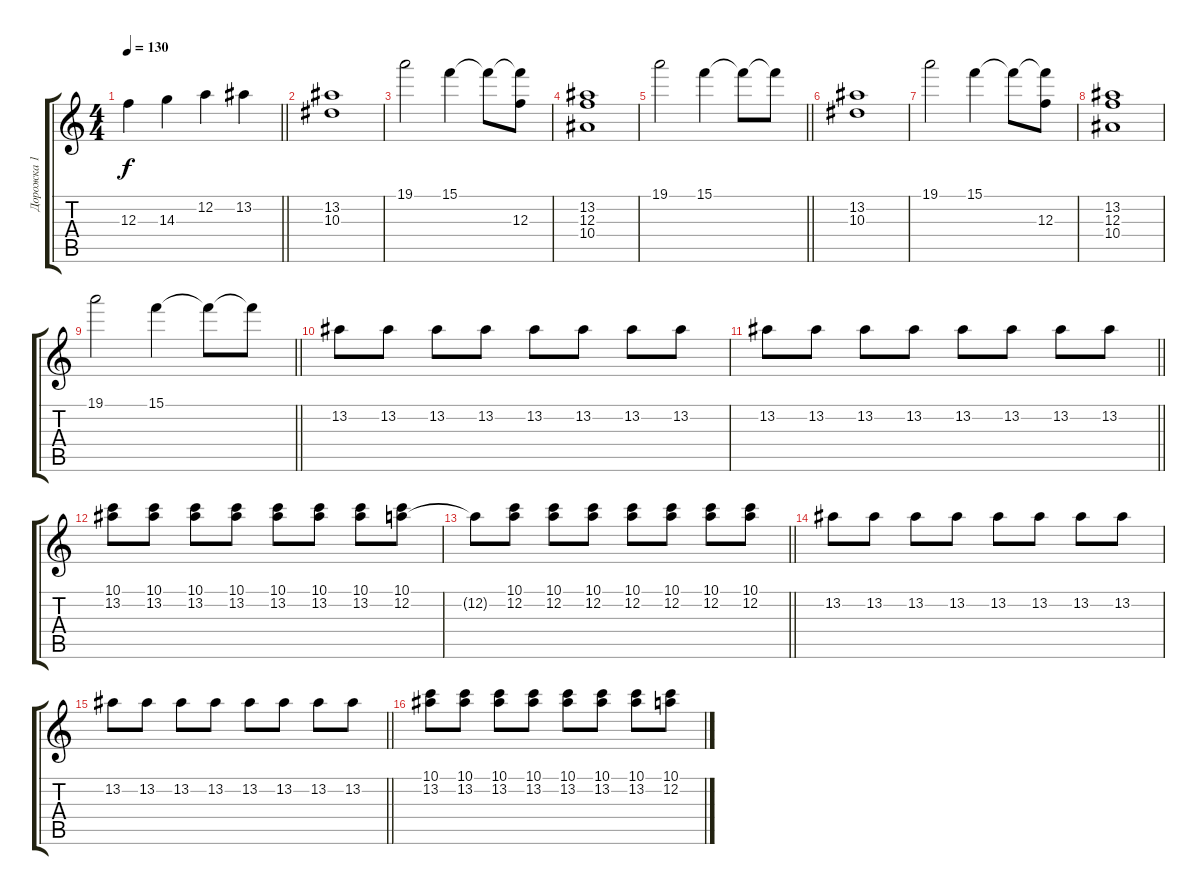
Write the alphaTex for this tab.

\track ("Дорожка 1" "Дорожка 1") {instrument electricguitarjazz}
\staff {score tabs}
\tuning (D4 A3 F3 C3 G2 D2) {hide}
\ts (4 4)
\tempo 130
\clef g2
\barLineRight lightlight
\ks c
12.3.4{dy f} 14.3.4 12.2.4 13.2.4 |
(13.2 10.3).1 |
19.1.2 15.1.4 15.1{t}.8 (15.1{t} 12.3).8 |
(13.2 12.3 10.4).1 |
\barLineRight lightlight
19.1.2 15.1.4 15.1{t}.8 15.1{t}.8 |
(13.2 10.3).1 |
19.1.2 15.1.4 15.1{t}.8 (15.1{t} 12.3).8 |
(13.2 12.3 10.4).1 |
\barLineRight lightlight
19.1.2 15.1.4 15.1{t}.8 15.1{t}.8 |
13.2.8 13.2.8 13.2.8 13.2.8 13.2.8 13.2.8 13.2.8 13.2.8 |
\barLineRight lightlight
13.2.8 13.2.8 13.2.8 13.2.8 13.2.8 13.2.8 13.2.8 13.2.8 |
(10.1 13.2).8 (10.1 13.2).8 (10.1 13.2).8 (10.1 13.2).8 (10.1 13.2).8 (10.1 13.2).8 (10.1 13.2).8 (10.1 12.2).8 |
\barLineRight lightlight
12.2{t}.8 (10.1 12.2).8 (10.1 12.2).8 (10.1 12.2).8 (10.1 12.2).8 (10.1 12.2).8 (10.1 12.2).8 (10.1 12.2).8 |
13.2.8 13.2.8 13.2.8 13.2.8 13.2.8 13.2.8 13.2.8 13.2.8 |
\barLineRight lightlight
13.2.8 13.2.8 13.2.8 13.2.8 13.2.8 13.2.8 13.2.8 13.2.8 |
(10.1 13.2).8 (10.1 13.2).8 (10.1 13.2).8 (10.1 13.2).8 (10.1 13.2).8 (10.1 13.2).8 (10.1 13.2).8 (10.1 12.2).8
